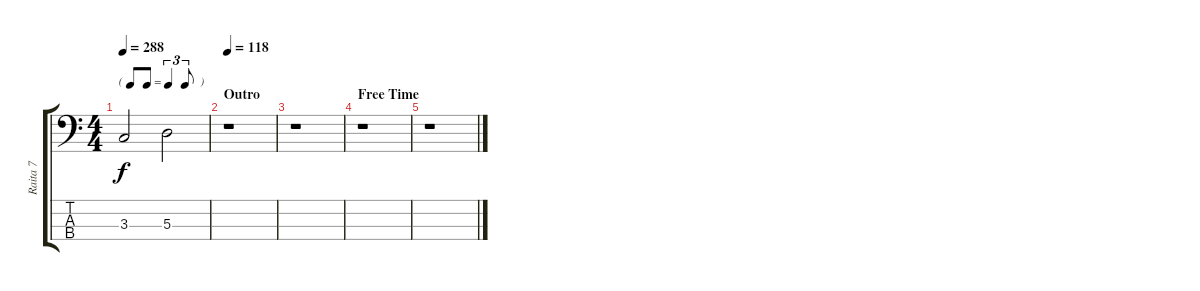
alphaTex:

\track ("Raita 7" "Raita 7") {instrument slapbass1}
\staff {score tabs}
\tuning (G2 D2 A1 E1) {hide}
\ts (4 4)
\tf triplet8th
\tempo 288
\clef f4
\ks c
3.3.2{dy f} 5.3.2 |
\section ("" "Outro")
\tempo 116
\tempo 118
r.1 |
r.1 |
\section ("" "Free Time")
r.1 |
r.1
